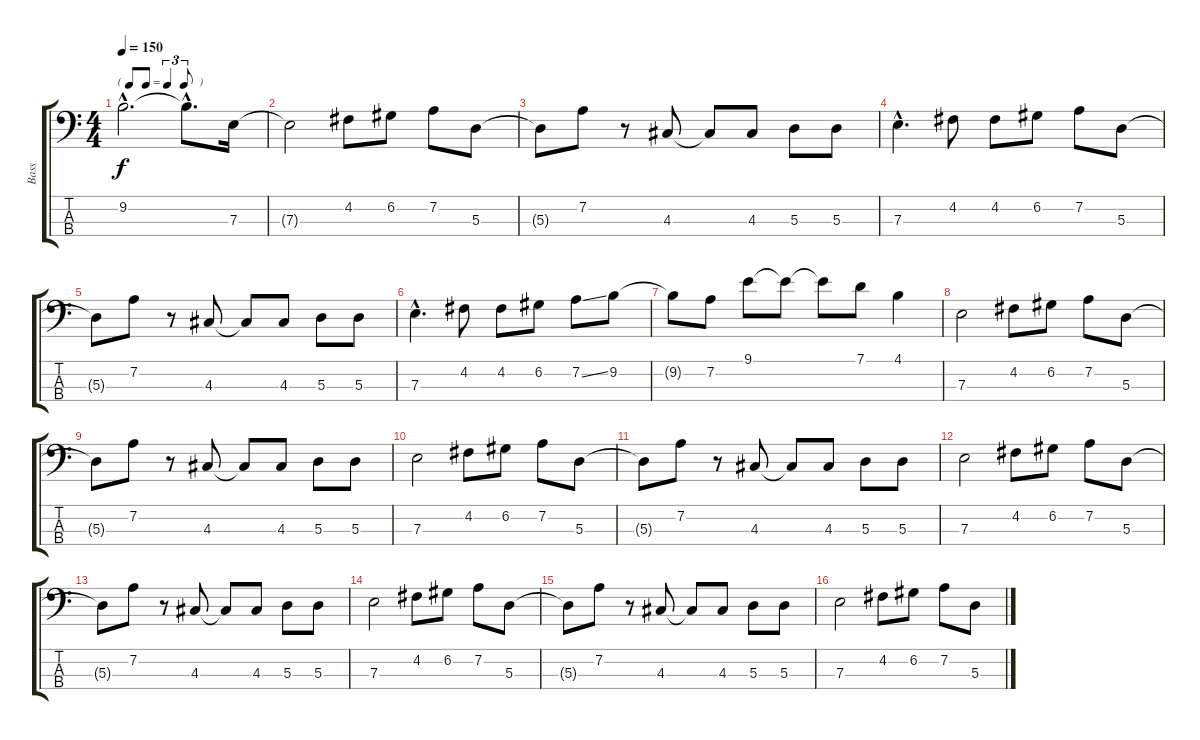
\track ("Bass" "Bass") {instrument electricbassfinger}
\staff {score tabs}
\tuning (G2 D2 A1 E1) {hide}
\ts (4 4)
\tf triplet8th
\tempo 150
\clef f4
\ks c
9.2{hac t}.2{d dy f} 9.2{hac t}.8{d} 7.3.16 |
7.3{t}.2 4.2.8 6.2.8 7.2.8 5.3.8 |
5.3{t}.8 7.2.8 r.8 4.3.8 4.3{t}.8 4.3.8 5.3.8 5.3.8 |
7.3{hac}.4{d} 4.2.8 4.2.8 6.2.8 7.2.8 5.3.8 |
5.3{t}.8 7.2.8 r.8 4.3.8 4.3{t}.8 4.3.8 5.3.8 5.3.8 |
7.3{hac}.4{d} 4.2.8 4.2.8 6.2.8 7.2{ss}.8 9.2.8 |
9.2{t}.8 7.2.8 9.1.8 9.1{t}.8 9.1{t}.8 7.1.8 4.1.4 |
7.3.2 4.2.8 6.2.8 7.2.8 5.3.8 |
5.3{t}.8 7.2.8 r.8 4.3.8 4.3{t}.8 4.3.8 5.3.8 5.3.8 |
7.3.2 4.2.8 6.2.8 7.2.8 5.3.8 |
5.3{t}.8 7.2.8 r.8 4.3.8 4.3{t}.8 4.3.8 5.3.8 5.3.8 |
7.3.2 4.2.8 6.2.8 7.2.8 5.3.8 |
5.3{t}.8 7.2.8 r.8 4.3.8 4.3{t}.8 4.3.8 5.3.8 5.3.8 |
7.3.2 4.2.8 6.2.8 7.2.8 5.3.8 |
5.3{t}.8 7.2.8 r.8 4.3.8 4.3{t}.8 4.3.8 5.3.8 5.3.8 |
7.3.2 4.2.8 6.2.8 7.2.8 5.3.8
